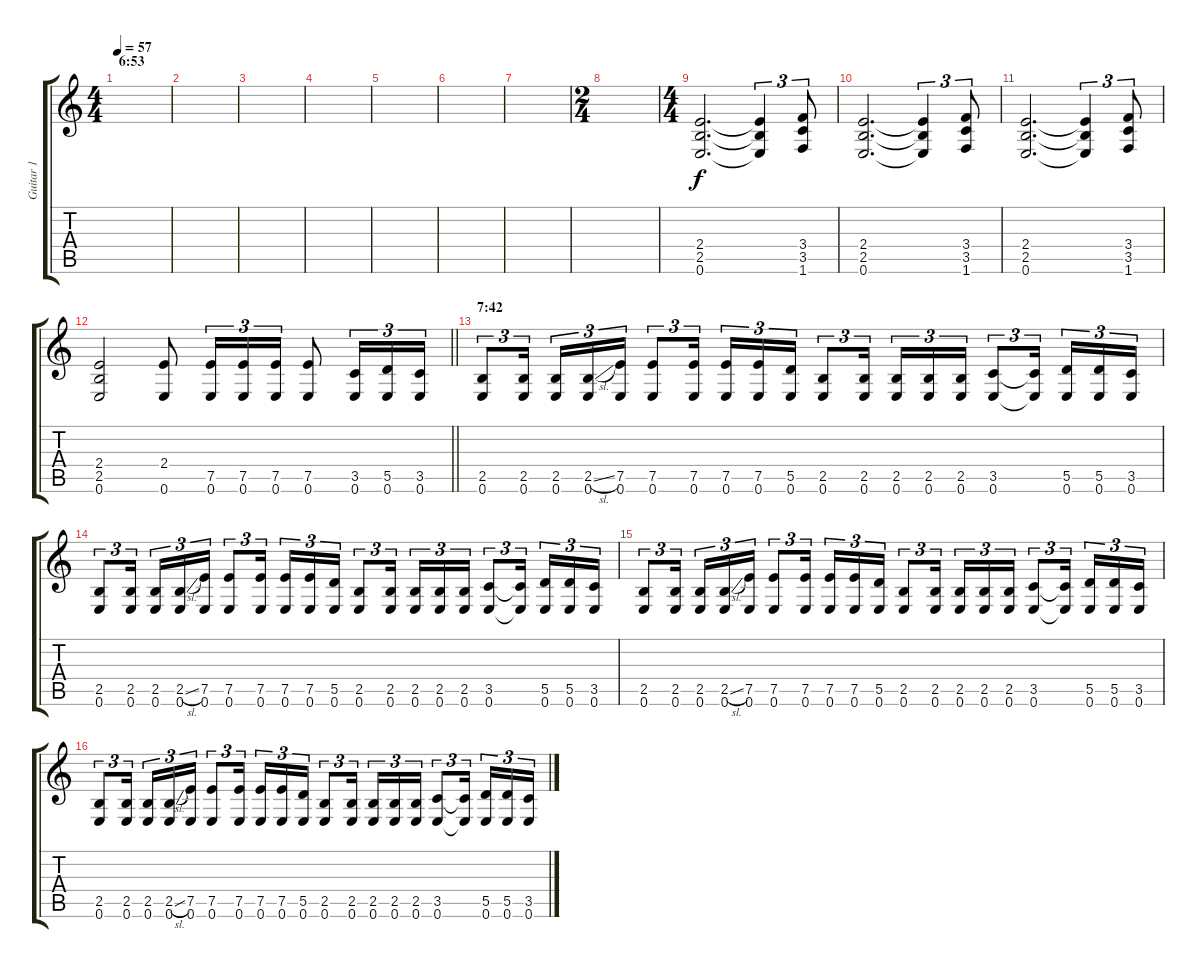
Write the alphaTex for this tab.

\track ("Guitar 1" "Guitar 1") {instrument acousticguitarsteel}
\staff {score tabs}
\tuning (E4 B3 G3 D3 A2 E2) {hide}
\ts (4 4)
\section ("" "6:53")
\tempo 57
\clef g2
\ks c
|
|
|
|
|
|
|
\ts (2 4)
|
\ts (4 4)
(2.4 2.5 0.6).2{d} (2.4{t} 2.5{t} 0.6{t}).4{tu (3 2)} (3.4 3.5 1.6).8{tu (3 2)} |
(2.4 2.5 0.6).2{d} (2.4{t} 2.5{t} 0.6{t}).4{tu (3 2)} (3.4 3.5 1.6).8{tu (3 2)} |
(2.4 2.5 0.6).2{d} (2.4{t} 2.5{t} 0.6{t}).4{tu (3 2)} (3.4 3.5 1.6).8{tu (3 2)} |
\barLineRight lightlight
(2.4 2.5 0.6).2 (2.4 0.6).8 (7.5 0.6).16{tu (3 2)} (7.5 0.6).16{tu (3 2)} (7.5 0.6).16{tu (3 2)} (7.5 0.6).8 (3.5 0.6).16{tu (3 2)} (5.5 0.6).16{tu (3 2)} (3.5 0.6).16{tu (3 2)} |
\section ("" "7:42")
(2.5 0.6).8{tu (3 2)} (2.5 0.6).16{tu (3 2) beam splitsecondary} (2.5 0.6).16{tu (3 2)} (2.5{sl} 0.6).16{tu (3 2)} (7.5 0.6).16{tu (3 2)} (7.5 0.6).8{tu (3 2)} (7.5 0.6).16{tu (3 2) beam splitsecondary} (7.5 0.6).16{tu (3 2)} (7.5 0.6).16{tu (3 2)} (5.5 0.6).16{tu (3 2)} (2.5 0.6).8{tu (3 2)} (2.5 0.6).16{tu (3 2) beam splitsecondary} (2.5 0.6).16{tu (3 2)} (2.5 0.6).16{tu (3 2)} (2.5 0.6).16{tu (3 2)} (3.5 0.6).8{tu (3 2)} (3.5{t} 0.6{t}).16{tu (3 2) beam splitsecondary} (5.5 0.6).16{tu (3 2)} (5.5 0.6).16{tu (3 2)} (3.5 0.6).16{tu (3 2)} |
(2.5 0.6).8{tu (3 2)} (2.5 0.6).16{tu (3 2) beam splitsecondary} (2.5 0.6).16{tu (3 2)} (2.5{sl} 0.6).16{tu (3 2)} (7.5 0.6).16{tu (3 2)} (7.5 0.6).8{tu (3 2)} (7.5 0.6).16{tu (3 2) beam splitsecondary} (7.5 0.6).16{tu (3 2)} (7.5 0.6).16{tu (3 2)} (5.5 0.6).16{tu (3 2)} (2.5 0.6).8{tu (3 2)} (2.5 0.6).16{tu (3 2) beam splitsecondary} (2.5 0.6).16{tu (3 2)} (2.5 0.6).16{tu (3 2)} (2.5 0.6).16{tu (3 2)} (3.5 0.6).8{tu (3 2)} (3.5{t} 0.6{t}).16{tu (3 2) beam splitsecondary} (5.5 0.6).16{tu (3 2)} (5.5 0.6).16{tu (3 2)} (3.5 0.6).16{tu (3 2)} |
(2.5 0.6).8{tu (3 2)} (2.5 0.6).16{tu (3 2) beam splitsecondary} (2.5 0.6).16{tu (3 2)} (2.5{sl} 0.6).16{tu (3 2)} (7.5 0.6).16{tu (3 2)} (7.5 0.6).8{tu (3 2)} (7.5 0.6).16{tu (3 2) beam splitsecondary} (7.5 0.6).16{tu (3 2)} (7.5 0.6).16{tu (3 2)} (5.5 0.6).16{tu (3 2)} (2.5 0.6).8{tu (3 2)} (2.5 0.6).16{tu (3 2) beam splitsecondary} (2.5 0.6).16{tu (3 2)} (2.5 0.6).16{tu (3 2)} (2.5 0.6).16{tu (3 2)} (3.5 0.6).8{tu (3 2)} (3.5{t} 0.6{t}).16{tu (3 2) beam splitsecondary} (5.5 0.6).16{tu (3 2)} (5.5 0.6).16{tu (3 2)} (3.5 0.6).16{tu (3 2)} |
(2.5 0.6).8{tu (3 2)} (2.5 0.6).16{tu (3 2) beam splitsecondary} (2.5 0.6).16{tu (3 2)} (2.5{sl} 0.6).16{tu (3 2)} (7.5 0.6).16{tu (3 2)} (7.5 0.6).8{tu (3 2)} (7.5 0.6).16{tu (3 2) beam splitsecondary} (7.5 0.6).16{tu (3 2)} (7.5 0.6).16{tu (3 2)} (5.5 0.6).16{tu (3 2)} (2.5 0.6).8{tu (3 2)} (2.5 0.6).16{tu (3 2) beam splitsecondary} (2.5 0.6).16{tu (3 2)} (2.5 0.6).16{tu (3 2)} (2.5 0.6).16{tu (3 2)} (3.5 0.6).8{tu (3 2)} (3.5{t} 0.6{t}).16{tu (3 2) beam splitsecondary} (5.5 0.6).16{tu (3 2)} (5.5 0.6).16{tu (3 2)} (3.5 0.6).16{tu (3 2)}
